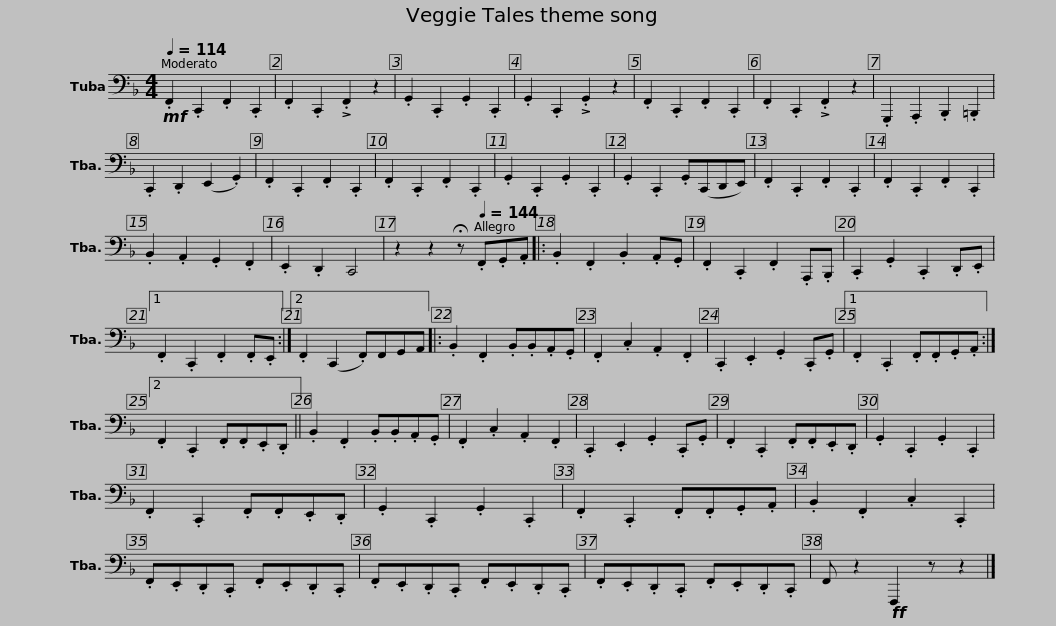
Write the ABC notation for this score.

X:1
L:1/8
Q:1/4=114
M:4/4
I:linebreak $
K:F
V:1 bass
V:1
!mf! .F,,2 .C,,2 .F,,2 .C,,2 | .F,,2 .C,,2 !>!.F,,2 z2 | .G,,2 .C,,2 .G,,2 .C,,2 | .G,,2 .C,,2 !>!.G,,2 z2 | .F,,2 .C,,2 .F,,2 .C,,2 | %5
 .F,,2 .C,,2 !>!.F,,2 z2 | .G,,,2 .A,,,2 .B,,,2 .=B,,,2 | .C,,2 .D,,2 (E,,2 .G,,2) | .F,,2 .C,,2 .F,,2 .C,,2 |$ .F,,2 .C,,2 .F,,2 .C,,2 | %10
 .G,,2 .C,,2 .G,,2 .C,,2 | .G,,2 .C,,2 .G,,(C,,D,,E,,) | .F,,2 .C,,2 .F,,2 .C,,2 | .F,,2 .C,,2 .F,,2 .C,,2 | .B,,2 .A,,2 .G,,2 .F,,2 | %15
 .E,,2 .D,,2 C,,4 | z2 z2 !fermata!z[Q:1/4=144] .F,,.G,,.A,, |: .B,,2 .F,,2 .B,,2 .A,,.G,, |$ .F,,2 .C,,2 .F,,2 .A,,,.B,,, | .C,,2 .G,,2 .C,,2 .D,,.E,, |1 %20
 .F,,2 .C,,2 .F,,2 .F,,.E,, :|2 .F,,2 (C,,2 .F,,)F,,G,,A,, |: .B,,2 .F,,2 .B,,.B,,.A,,.G,, | .F,,2 .C,2 .A,,2 .F,,2 | .C,,2 .E,,2 .G,,2 .C,,.G,, |1$ %25
 .F,,2 .C,,2 .F,,.F,,.G,,.A,, :|2 .F,,2 .C,,2 .F,,.F,,.E,,.D,, || .B,,2 .F,,2 .B,,.B,,.A,,.G,, | .F,,2 .C,2 .A,,2 .F,,2 | .C,,2 .E,,2 .G,,2 .C,,.G,, | %30
 .F,,2 .C,,2 .F,,.F,,.E,,.D,, | .G,,2 .C,,2 .G,,2 .C,,2 |$ .F,,2 .C,,2 .F,,.F,,.E,,.D,, | .G,,2 .C,,2 .G,,2 .C,,2 | .F,,2 .C,,2 .F,,.F,,.G,,.A,, | %35
 .B,,2 .F,,2 .C,2 .C,,2 | .F,,.E,,.D,,.C,, .F,,.E,,.D,,.C,, | .F,,.E,,.D,,.C,, .F,,.E,,.D,,.C,, |$ .F,,.E,,.D,,.C,, .F,,.E,,.D,,.C,, | F,, z2!ff! F,,,2 z z2 |] %40
